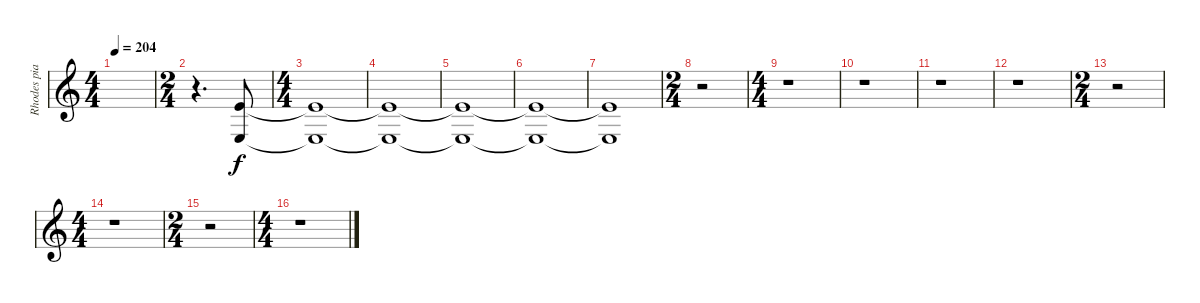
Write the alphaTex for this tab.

\track ("Rhodes piano" "Rhodes pia") {instrument electricpiano1}
\staff {score}
\tuning (E4 B3 G3 D3 A2 E2 B1) {hide}
\ts (4 4)
\tempo 204
\clef g2
\ks c
|
\ts (2 4)
r.4{d} (5.2 2.4).8 |
\ts (4 4)
(5.2{t} 2.4{t}).1 |
(5.2{t} 2.4{t}).1 |
(5.2{t} 2.4{t}).1 |
(5.2{t} 2.4{t}).1 |
(5.2{t} 2.4{t}).1 |
\ts (2 4)
r.2{instrument electricpiano1} |
\ts (4 4)
r.1 |
r.1 |
r.1 |
r.1 |
\ts (2 4)
r.2 |
\ts (4 4)
r.1 |
\ts (2 4)
r.2 |
\ts (4 4)
r.1
